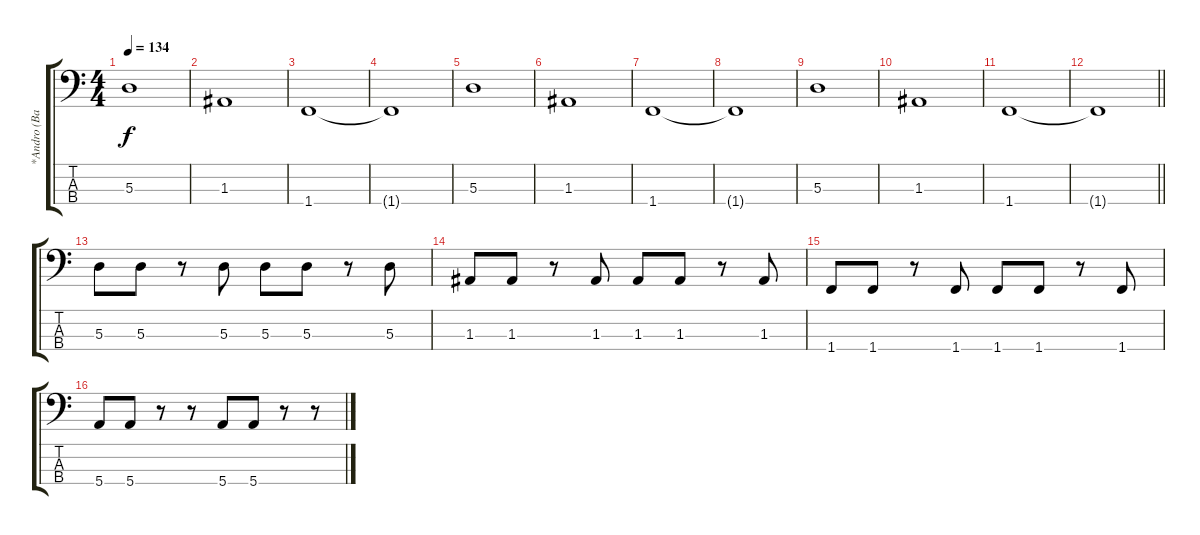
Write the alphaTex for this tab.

\track ("*Andro (Bass)" "*Andro (Ba") {instrument electricbassfinger}
\staff {score tabs}
\tuning (G2 D2 A1 E1) {hide}
\ts (4 4)
\tempo 134
\clef f4
\ks c
5.3.1{dy f} |
1.3.1 |
1.4.1 |
1.4{t}.1 |
5.3.1 |
1.3.1 |
1.4.1 |
1.4{t}.1 |
5.3.1 |
1.3.1 |
1.4.1 |
\barLineRight lightlight
1.4{t}.1 |
\section ("" "")
5.3.8 5.3.8 r.8 5.3.8 5.3.8 5.3.8 r.8 5.3.8 |
1.3.8 1.3.8 r.8 1.3.8 1.3.8 1.3.8 r.8 1.3.8 |
1.4.8 1.4.8 r.8 1.4.8 1.4.8 1.4.8 r.8 1.4.8 |
5.4.8 5.4.8 r.8 r.8 5.4.8 5.4.8 r.8 r.8
